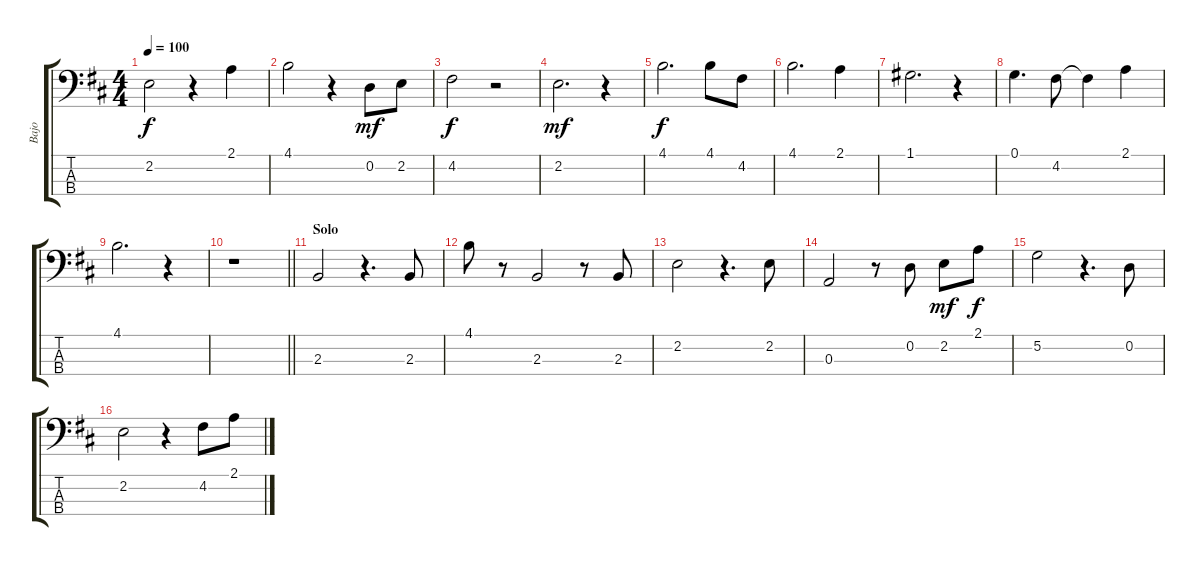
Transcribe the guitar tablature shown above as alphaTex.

\track ("Bajo" "Bajo") {instrument contrabass}
\staff {score tabs}
\tuning (G2 D2 A1 E1) {hide}
\ts (4 4)
\tempo 100
\clef f4
\ks bminor
2.2.2{dy f} r.4 2.1.4 |
4.1.2 r.4 0.2.8{dy mf} 2.2.8 |
4.2.2{dy f} r.2 |
2.2.2{d dy mf} r.4 |
4.1.2{d dy f} 4.1.8 4.2.8 |
4.1.2{d} 2.1.4 |
1.1.2{d} r.4 |
0.1.4{d} 4.2.8 4.2{t}.4 2.1.4 |
4.1.2{d} r.4 |
\barLineRight lightlight
r.1 |
\section ("" "Solo")
2.3.2 r.4{d} 2.3.8 |
4.1.8 r.8 2.3.2 r.8 2.3.8 |
2.2.2 r.4{d} 2.2.8 |
0.3.2 r.8 0.2.8 2.2.8{dy mf} 2.1.8{dy f} |
5.2.2 r.4{d} 0.2.8 |
2.2.2 r.4 4.2.8 2.1.8
